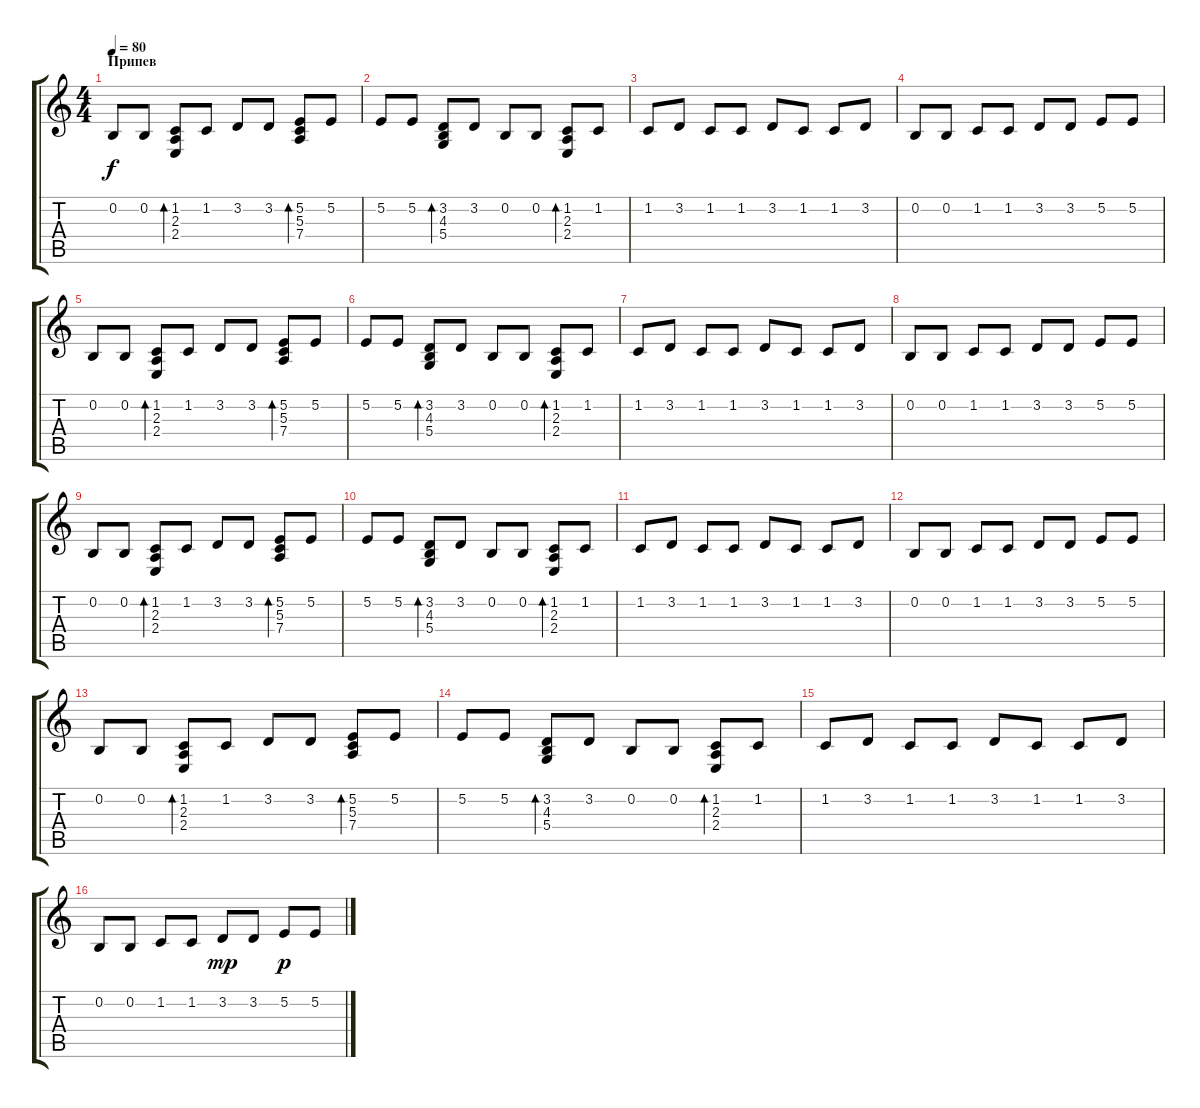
\track "" {instrument sitar}
\staff {score tabs}
\tuning (E4 B3 G3 D3 A2 E2) {hide}
\ts (4 4)
\section ("" "Припев")
\tempo 80
\clef g2
\ks c
0.2.8{dy f} 0.2.8 (1.2 2.3 2.4).8{bd 240} 1.2.8 3.2.8 3.2.8 (5.2 5.3 7.4).8{bd 240} 5.2.8 |
5.2.8 5.2.8 (3.2 4.3 5.4).8{bd 240} 3.2.8 0.2.8 0.2.8 (1.2 2.3 2.4).8{bd 240} 1.2.8 |
1.2.8 3.2.8 1.2.8 1.2.8 3.2.8 1.2.8 1.2.8 3.2.8 |
0.2.8 0.2.8 1.2.8 1.2.8 3.2.8 3.2.8 5.2.8 5.2.8 |
0.2.8 0.2.8 (1.2 2.3 2.4).8{bd 240} 1.2.8 3.2.8 3.2.8 (5.2 5.3 7.4).8{bd 240} 5.2.8 |
5.2.8 5.2.8 (3.2 4.3 5.4).8{bd 240} 3.2.8 0.2.8 0.2.8 (1.2 2.3 2.4).8{bd 240} 1.2.8 |
1.2.8 3.2.8 1.2.8 1.2.8 3.2.8 1.2.8 1.2.8 3.2.8 |
0.2.8 0.2.8 1.2.8 1.2.8 3.2.8 3.2.8 5.2.8 5.2.8 |
0.2.8 0.2.8 (1.2 2.3 2.4).8{bd 240} 1.2.8 3.2.8 3.2.8 (5.2 5.3 7.4).8{bd 240} 5.2.8 |
5.2.8 5.2.8 (3.2 4.3 5.4).8{bd 240} 3.2.8 0.2.8 0.2.8 (1.2 2.3 2.4).8{bd 240} 1.2.8 |
1.2.8 3.2.8 1.2.8 1.2.8 3.2.8 1.2.8 1.2.8 3.2.8 |
0.2.8 0.2.8 1.2.8 1.2.8 3.2.8 3.2.8 5.2.8 5.2.8 |
0.2.8 0.2.8 (1.2 2.3 2.4).8{bd 240} 1.2.8 3.2.8 3.2.8 (5.2 5.3 7.4).8{bd 240} 5.2.8 |
5.2.8 5.2.8 (3.2 4.3 5.4).8{bd 240} 3.2.8 0.2.8 0.2.8 (1.2 2.3 2.4).8{bd 240} 1.2.8 |
1.2.8 3.2.8 1.2.8 1.2.8 3.2.8 1.2.8 1.2.8 3.2.8 |
0.2.8 0.2.8 1.2.8 1.2.8 3.2.8{dy mp} 3.2.8 5.2.8{dy p} 5.2.8
